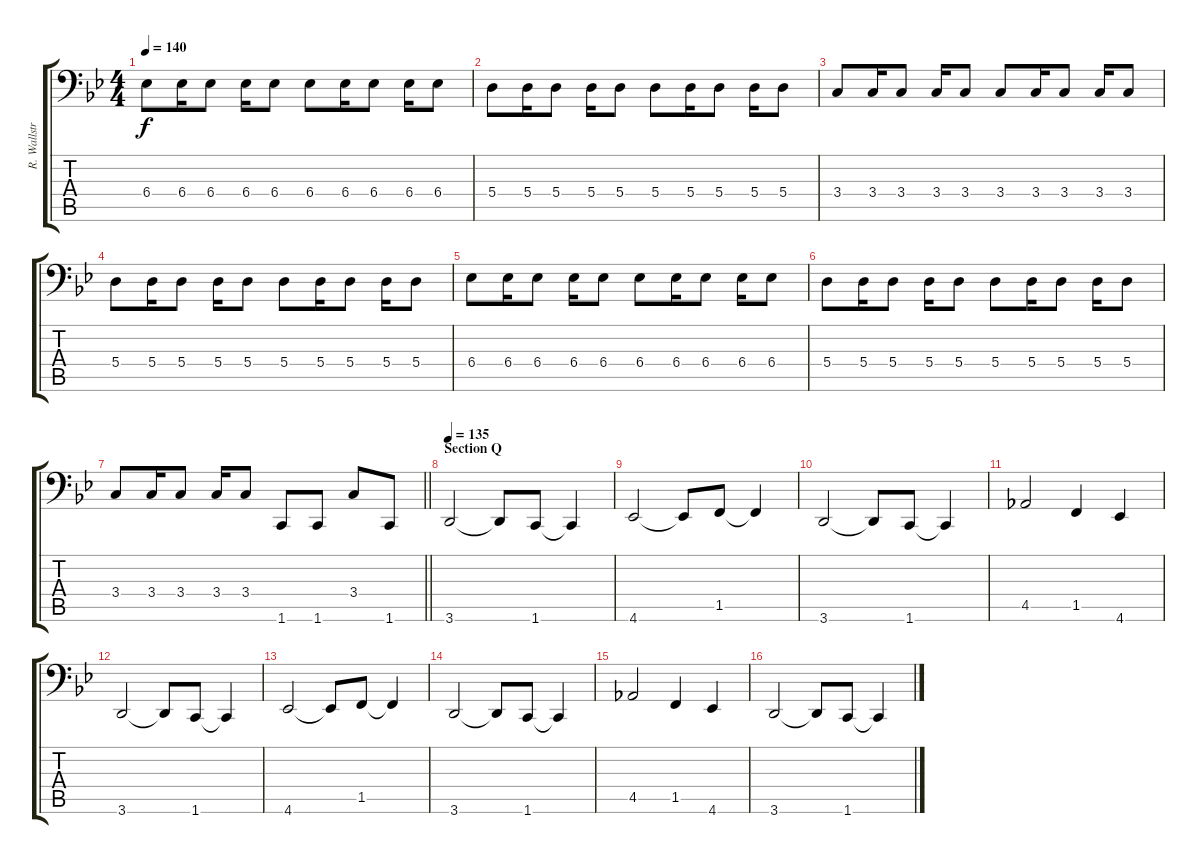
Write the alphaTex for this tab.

\track ("R. Wallström (Bass)" "R. Wallstr") {instrument electricbassfinger}
\staff {score tabs}
\tuning (C3 G2 D2 A1 E1 B0) {hide}
\ts (4 4)
\tempo 140
\clef f4
\ks gminor
6.4.8{dy f} 6.4.16 6.4.8 6.4.16 6.4.8 6.4.8 6.4.16 6.4.8 6.4.16 6.4.8 |
5.4.8 5.4.16 5.4.8 5.4.16 5.4.8 5.4.8 5.4.16 5.4.8 5.4.16 5.4.8 |
3.4.8 3.4.16 3.4.8 3.4.16 3.4.8 3.4.8 3.4.16 3.4.8 3.4.16 3.4.8 |
5.4.8 5.4.16 5.4.8 5.4.16 5.4.8 5.4.8 5.4.16 5.4.8 5.4.16 5.4.8 |
6.4.8 6.4.16 6.4.8 6.4.16 6.4.8 6.4.8 6.4.16 6.4.8 6.4.16 6.4.8 |
5.4.8 5.4.16 5.4.8 5.4.16 5.4.8 5.4.8 5.4.16 5.4.8 5.4.16 5.4.8 |
\barLineRight lightlight
3.4.8 3.4.16 3.4.8 3.4.16 3.4.8 1.6.8 1.6.8 3.4.8 1.6.8 |
\section ("" "Section Q")
\tempo 135
3.6.2 3.6{t}.8 1.6.8 1.6{t}.4 |
4.6.2 4.6{t}.8 1.5.8 1.5{t}.4 |
3.6.2 3.6{t}.8 1.6.8 1.6{t}.4 |
4.5.2 1.5.4 4.6.4 |
3.6.2 3.6{t}.8 1.6.8 1.6{t}.4 |
4.6.2 4.6{t}.8 1.5.8 1.5{t}.4 |
3.6.2 3.6{t}.8 1.6.8 1.6{t}.4 |
4.5.2 1.5.4 4.6.4 |
3.6.2 3.6{t}.8 1.6.8 1.6{t}.4
